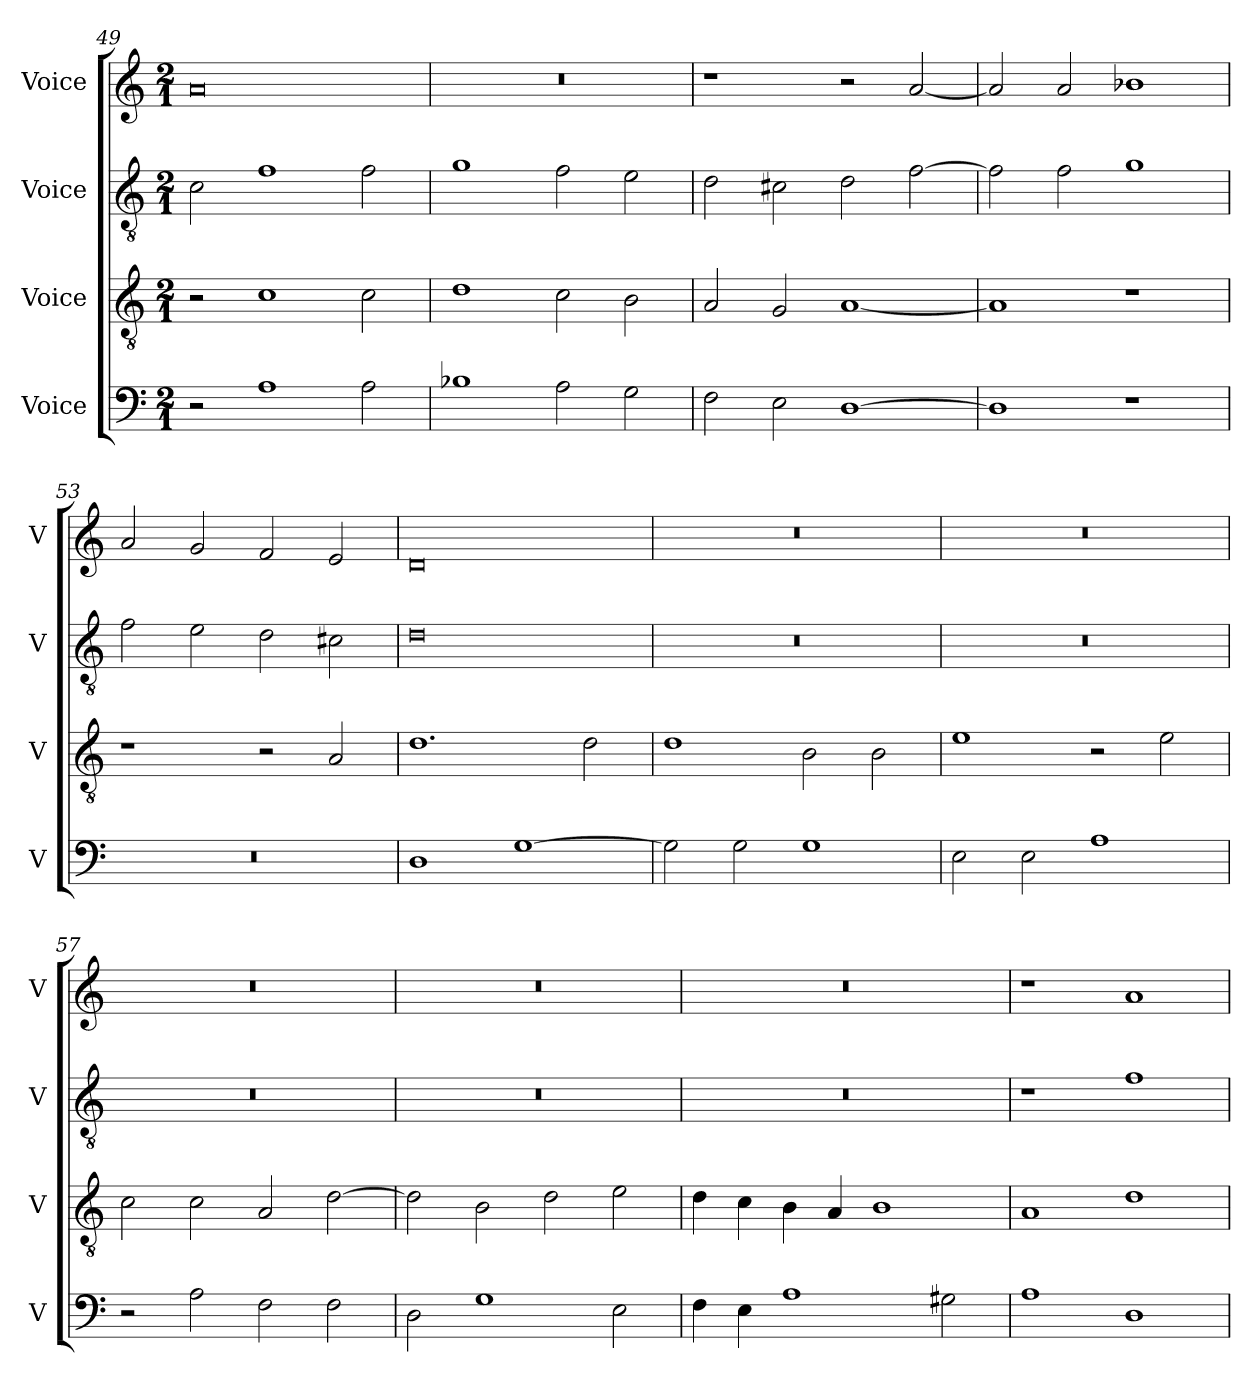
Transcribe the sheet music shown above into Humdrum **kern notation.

**kern	**kern	**kern	**kern
*part4	*part3	*part2	*part1
*staff4	*staff3	*staff2	*staff1
*I"Voice	*I"Voice	*I"Voice	*I"Voice
*I'V	*I'V	*I'V	*I'V
!!LO:LB:g=z
*clefF4	*clefGv2	*clefGv2	*clefG2
*k[]	*k[]	*k[]	*k[]
*M2/1	*M2/1	*M2/1	*M2/1
=49	=49	=49	=49
2r	2r	2c\	0a
1A	1c	1f	.
2A\	2c\	2f\	.
=50	=50	=50	=50
1B-X	1d	1g	0r
2A\	2c\	2f\	.
2G\	2B\	2e\	.
=51	=51	=51	=51
2F\	2A/	2d\	1r
2E\	2G/	2c#X\	.
[1D	[1A	2d\	2r
.	.	[2f\	[2a/
=52	=52	=52	=52
1D]	1A]	2f\]	2a/]
.	.	2f\	2a/
1r	1r	1g	1b-X
!!LO:LB:g=z
=53	=53	=53	=53
0r	1r	2f\	2a/
.	.	2e\	2g/
.	2r	2d\	2f/
.	2A/	2c#X\	2e/
=54	=54	=54	=54
1D	1.d	0d	0d
[1G	.	.	.
.	2d\	.	.
=55	=55	=55	=55
2G\]	1d	0r	0r
2G\	.	.	.
1G	2B\	.	.
.	2B\	.	.
=56	=56	=56	=56
2E\	1e	0r	0r
2E\	.	.	.
1A	2r	.	.
.	2e\	.	.
!!LO:LB:g=z
=57	=57	=57	=57
2r	2c\	0r	0r
2A\	2c\	.	.
2F\	2A/	.	.
2F\	[2d\	.	.
=58	=58	=58	=58
2D\	2d\]	0r	0r
1G	2B\	.	.
.	2d\	.	.
2E\	2e\	.	.
=59	=59	=59	=59
4F\	4d\	0r	0r
4E\	4c\	.	.
1A	4B\	.	.
.	4A/	.	.
.	1B	.	.
2G#X\	.	.	.
=60	=60	=60	=60
1A	1A	1r	1r
1D	1d	1f	1a
=	=	=	=
*-	*-	*-	*-
